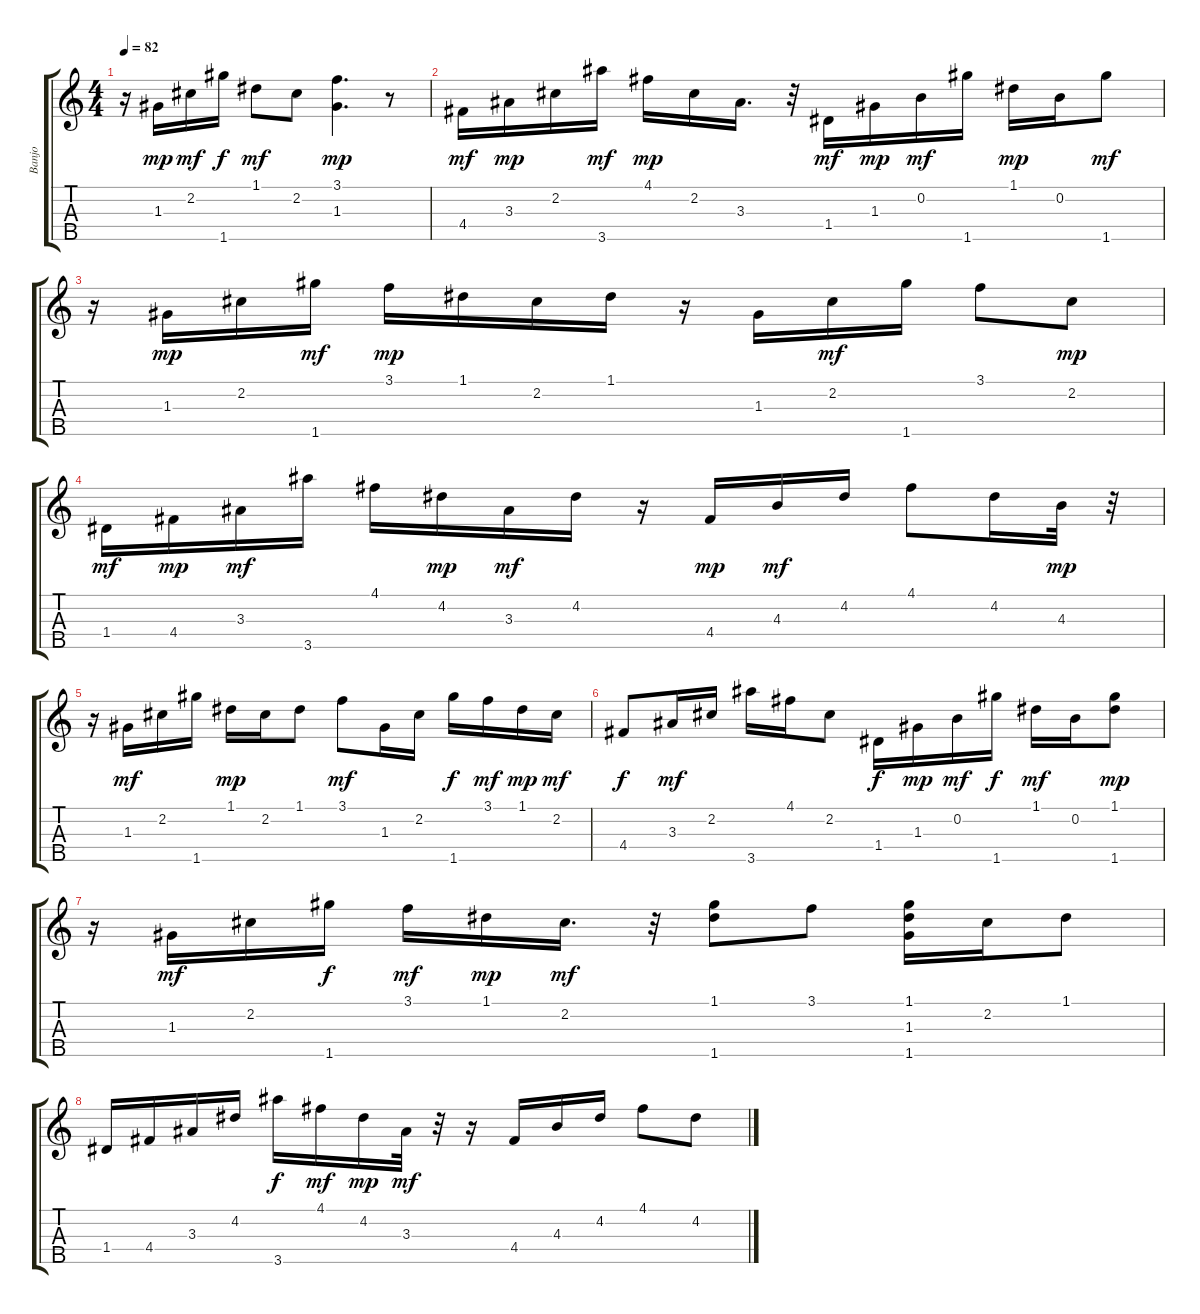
\track ("Banjo     " "Banjo     ") {instrument banjo}
\staff {score tabs}
\tuning (D4 B3 G3 D3 G4) {hide}
\displaytranspose 12
\ts (4 4)
\tempo 82
\clef g2
\ks c
r.16{dy mf} 1.3.16{dy mp} 2.2.16{dy mf} 1.5.16{dy f} 1.1.8{dy mf} 2.2.8 (3.1 1.3).4{d dy mp} r.8 |
4.4.16{dy mf} 3.3.16{dy mp} 2.2.16 3.5.16{dy mf} 4.1.16{dy mp} 2.2.16 3.3.16{d} r.32 1.4.16{dy mf} 1.3.16{dy mp} 0.2.16{dy mf} 1.5.16 1.1.16{dy mp} 0.2.16 1.5.8{dy mf} |
r.16 1.3.16{dy mp} 2.2.16 1.5.16{dy mf} 3.1.16{dy mp} 1.1.16 2.2.16 1.1.16 r.16 1.3.16 2.2.16{dy mf} 1.5.16 3.1.8 2.2.8{dy mp} |
1.4.16{dy mf} 4.4.16{dy mp} 3.3.16{dy mf} 3.5.16 4.1.16 4.2.16{dy mp} 3.3.16{dy mf} 4.2.16 r.16 4.4.16{dy mp} 4.3.16{dy mf} 4.2.16 4.1.8 4.2.16 4.3.32{dy mp} r.32 |
r.16 1.3.16{dy mf} 2.2.16 1.5.16 1.1.16{dy mp} 2.2.16 1.1.8 3.1.8{dy mf} 1.3.16 2.2.16 1.5.16{dy f} 3.1.16{dy mf} 1.1.16{dy mp} 2.2.16{dy mf} |
4.4.8{dy f} 3.3.16{dy mf} 2.2.16 3.5.16 4.1.16 2.2.8 1.4.16{dy f} 1.3.16{dy mp} 0.2.16{dy mf} 1.5.16{dy f} 1.1.16{dy mf} 0.2.16 (1.1 1.5).8{dy mp} |
r.16 1.3.16{dy mf} 2.2.16 1.5.16{dy f} 3.1.16{dy mf} 1.1.16{dy mp} 2.2.16{d dy mf} r.32 (1.1 1.5).8 3.1.8 (1.1 1.3 1.5).16 2.2.16 1.1.8 |
1.4.16 4.4.16 3.3.16 4.2.16 3.5.16{dy f} 4.1.16{dy mf} 4.2.16{dy mp} 3.3.32{dy mf} r.32 r.16 4.4.16 4.3.16 4.2.16 4.1.8 4.2.8
